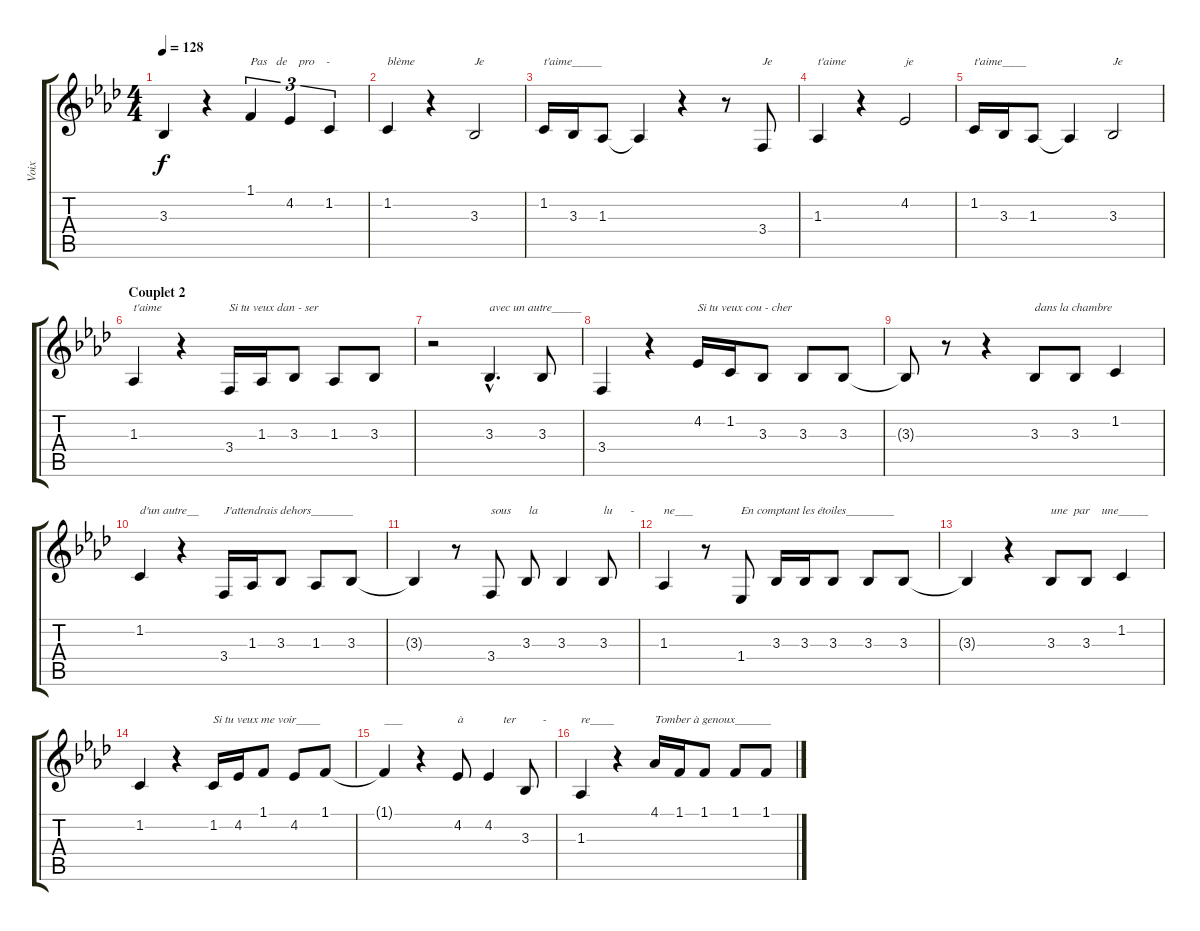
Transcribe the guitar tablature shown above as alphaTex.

\track ("Voix" "Voix") {instrument oboe}
\staff {score tabs}
\tuning (E4 B3 G3 D3 A2 E2) {hide}
\ts (4 4)
\tempo 128
\clef g2
\ks ab
3.3{t}.4{dy f} r.4 1.1.4{tu (3 2) txt "Pas   de    pro    -"} 4.2.4{tu (3 2)} 1.2.4{tu (3 2)} |
1.2.4{txt "blème"} r.4 3.3.2{txt "Je"} |
1.2.16{txt "t'aime_____"} 3.3.16 1.3.8 1.3{t}.4 r.4 r.8 3.4.8{txt "Je"} |
1.3.4{txt "t'aime"} r.4 4.2.2{txt "je"} |
1.2.16{txt "t'aime____"} 3.3.16 1.3.8 1.3{t}.4 3.3.2{txt "Je"} |
\section ("" "Couplet 2")
1.3.4{txt "t'aime"} r.4 3.4.16{txt "Si tu veux dan - ser"} 1.3.16 3.3.8 1.3.8 3.3.8 |
r.2 3.3{hac}.4{d txt "avec un autre_____"} 3.3.8 |
3.4.4 r.4 4.2.16{txt "Si tu veux cou - cher"} 1.2.16 3.3.8 3.3.8 3.3.8 |
3.3{t}.8 r.8 r.4 3.3.8{txt "dans la chambre"} 3.3.8 1.2.4 |
1.2.4{txt "d'un autre__"} r.4 3.4.16{txt "J'attendrais dehors_______"} 1.3.16 3.3.8 1.3.8 3.3.8 |
3.3{t}.4 r.8 3.4.8{txt "sous      la"} 3.3.8 3.3.4 3.3.8{txt "lu      -"} |
1.3.4{txt "ne___"} r.8 1.4.8{txt "En comptant les étoiles________"} 3.3.16 3.3.16 3.3.8 3.3.8 3.3.8 |
3.3{t}.4 r.4 3.3.8{txt "une  par    une_____"} 3.3.8 1.2.4 |
1.2.4 r.4 1.2.16{txt "Si tu veux me voir____"} 4.2.16 1.1.8 4.2.8 1.1.8 |
1.1{t}.4{txt "___"} r.4 4.2.8{txt "à"} 4.2.4{txt "     ter         -"} 3.3.8 |
1.3.4{txt "re____"} r.4 4.1.16{txt "Tomber à genoux______"} 1.1.16 1.1.8 1.1.8 1.1.8
